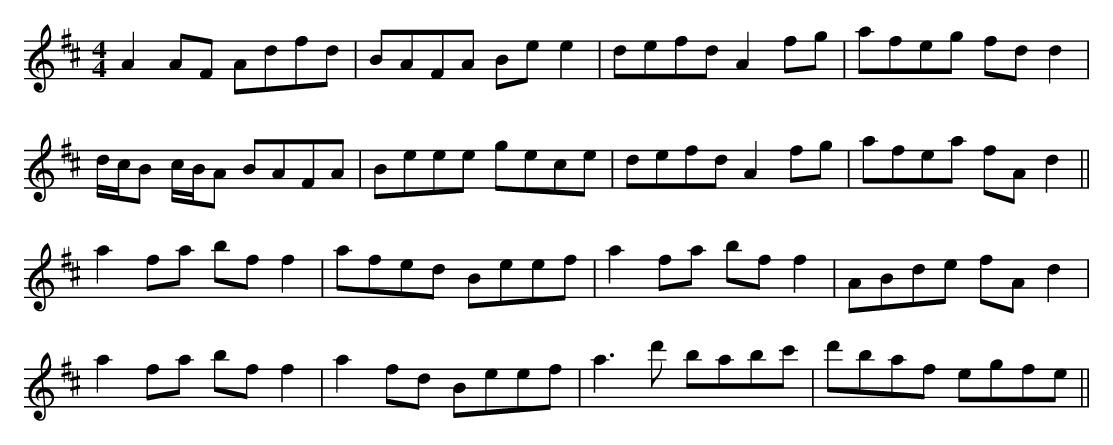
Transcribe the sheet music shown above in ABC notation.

X:1
M:4/4
K:D
A2 AF Adfd|BAFA Be e2|defd A2 fg|afeg fd d2|
d/c/B c/B/A BAFA|Beee gece|defd A2 fg|afea fA d2||
a2 fa bf f2|afed Beef|a2 fa bff2|ABde fA d2|
a2 fa bf f2|a2 fd Beef|a3 d' babc'|d'baf egfe||
